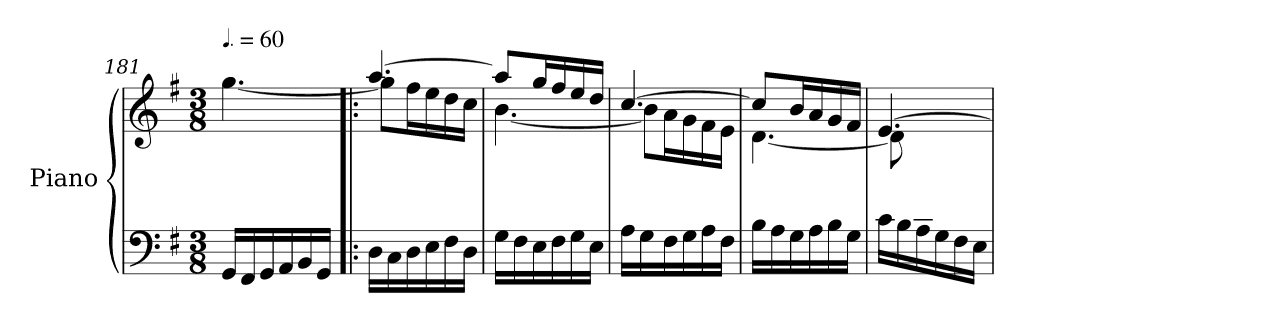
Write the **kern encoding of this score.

**kern	**kern
*part1	*part1
*staff2	*staff1
*I"Piano	*
*I'Pno	*
!!LO:PB:g=z
*clefF4	*clefG2
*k[f#]	*k[f#]
*M3/8	*M3/8
=181	=181
*	*^
!	!LO:TX:a:t=𝅘𝅥𝅭 = 60	!
16GG/LL	4.ryy	[4.gg\
16FF#/	.	.
16GG/	.	.
16AA/	.	.
16BB/	.	.
16GG/JJ	.	.
=182!|:	=182!|:	=182!|:
16D\LL	[4.aa/	8gg\L]
16C\	.	.
16D\	.	16ff#\L
16E\	.	16ee\
16F#\	.	16dd\
16D\JJ	.	16cc\JJ
=183	=183	=183
16G\LL	8aa/L]	[4.b\
16F#\	.	.
16E\	16gg/L	.
16F#\	16ff#/	.
16G\	16ee/	.
16E\JJ	16dd/JJ	.
=184	=184	=184
16A\LL	[4.cc/	8b\L]
16G\	.	.
16F#\	.	16a\L
16G\	.	16g\
16A\	.	16f#\
16F#\JJ	.	16e\JJ
=185	=185	=185
16B\LL	8cc/L]	[4.d\
16A\	.	.
16G\	16b/L	.
16A\	16a/	.
16B\	16g/	.
16G\JJ	16f#/JJ	.
=186	=186	=186
*^	*	*
8ryy	16c\LL	[4.e/	8d\L]
.	16B\	.	.
16c/L	16A\	.	4ryy
16B/	16G\	.	.
16A/	16F#\	.	.
16G/JJ	16E\JJ	.	.
*v	*v	*	*
*	*v	*v
=	=
*-	*-
